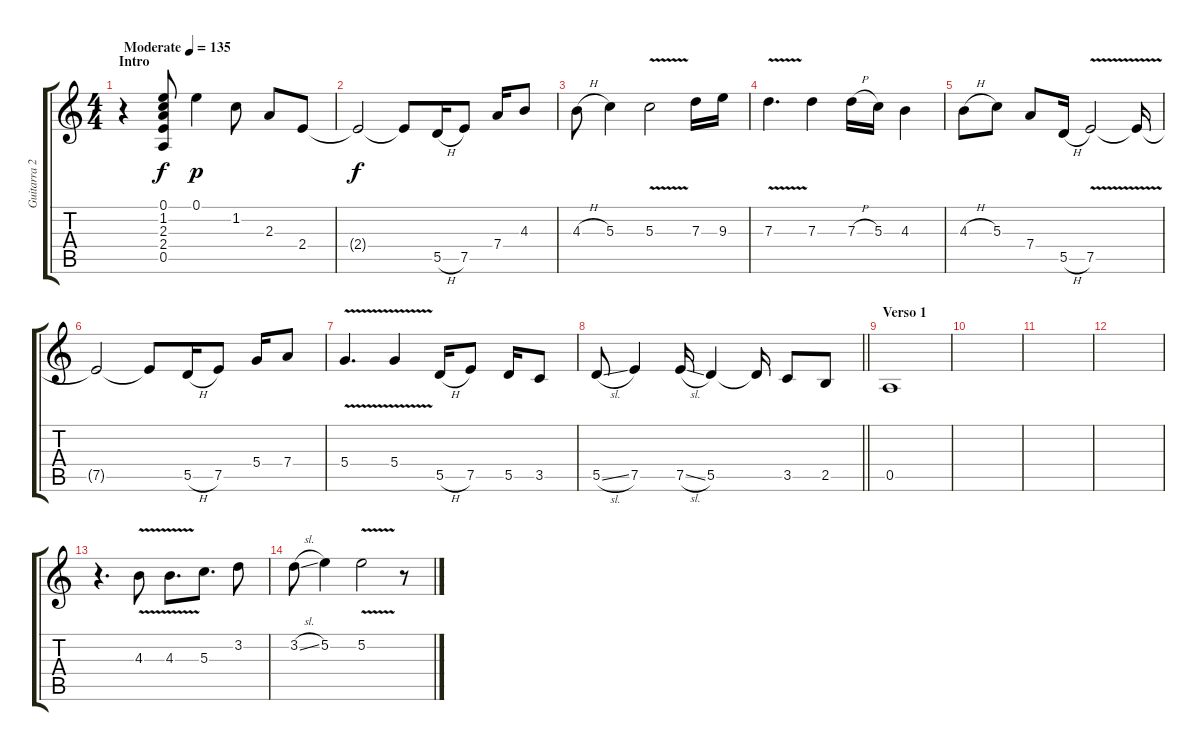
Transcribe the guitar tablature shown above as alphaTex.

\track ("Guitarra 2" "Guitarra 2") {instrument acousticguitarsteel}
\staff {score tabs}
\tuning (E4 B3 G3 D3 A2 E2) {hide}
\ts (4 4)
\section ("" "Intro")
\tempo (135 "Moderate")
\clef g2
\ks c
r.4{dy f instrument acousticguitarsteel} (0.1 1.2 2.3 2.4 0.5).8 0.1.4{dy p} 1.2.8 2.3.8 2.4.8 |
2.4{t}.2{dy f} 2.4{t}.8 5.5{h}.16 7.5.8 7.4.16 4.3.8 |
4.3{h}.8 5.3.4 5.3{v}.2 7.3.16 9.3.16 |
7.3{v}.4{d} 7.3.4 7.3{h}.16 5.3.16 4.3.4 |
4.3{h}.8 5.3.8 7.4.8 5.5{h}.16 7.5{v}.2 7.5{t}.16 |
7.5{t}.2 7.5{t}.8 5.5{h}.16 7.5.8 5.4.16 7.4.8 |
5.4{v}.4{d} 5.4{v}.4 5.5{h}.16 7.5.8 5.5.16 3.5.8 |
\barLineRight lightlight
5.5{sl}.8 7.5.4 7.5{sl}.16 5.5.4 5.5{t}.16 3.5.8 2.5.8 |
\section ("" "Verso 1")
0.5.1 |
|
|
|
r.4{d} 4.3{v}.8 4.3{v}.8{d} 5.3.8{d} 3.2.8 |
3.2{sl}.8 5.2.4 5.2{v}.2 r.8
